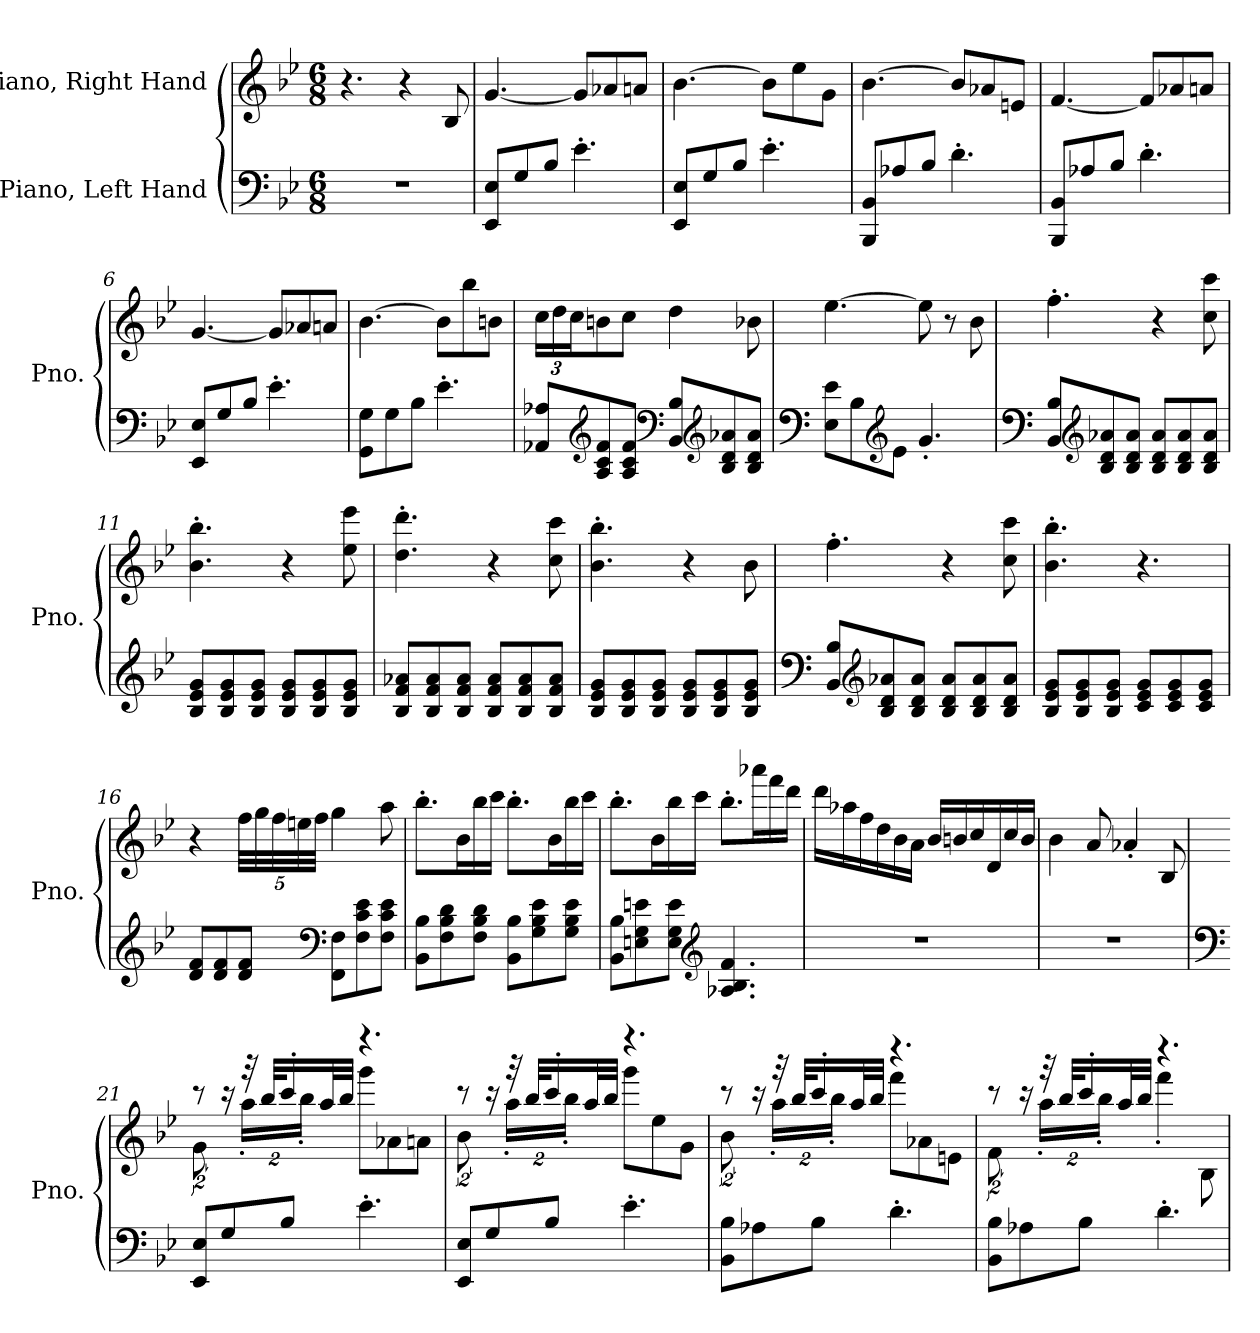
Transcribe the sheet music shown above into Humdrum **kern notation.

**kern	**kern
*part2	*part1
*staff2	*staff1
*I"Piano, Left Hand	*I"Piano, Right Hand
*I'Pno.	*I'Pno.
*clefF4	*clefG2
*k[b-e-]	*k[b-e-]
*M6/8	*M6/8
*MM50	*MM50
=1	=1
2.r	4.r
.	4r
.	8B-/
=2	=2
8EE-/ 8E-/L	[4.g/
8G/	.
8B-/J	.
4.e-'\	8g/L]
.	8a-X/
.	8an/J
=3	=3
8EE-/ 8E-/L	[4.b-\
8G/	.
8B-/J	.
4.e-'\	8b-\L]
.	8ee-\
.	8g\J
=4	=4
8BBB-/ 8BB-/L	[4.b-\
8A-X/	.
8B-/J	.
4.d'\	8b-/L]
.	8a-X/
.	8en/J
!!LO:LB:g=z
=5	=5
8BBB-/ 8BB-/L	[4.f/
8A-X/	.
8B-/J	.
4.d'\	8f/L]
.	8a-X/
.	8an/J
=6	=6
8EE-/ 8E-/L	[4.g/
8G/	.
8B-/J	.
4.e-'\	8g/L]
.	8a-X/
.	8an/J
=7	=7
8GG\ 8G\L	[4.b-\
8G\	.
8B-\J	.
4.e-'\	8b-\L]
.	8bb-\
.	8bn\J
=8	=8
*	*Xbrackettup
8AA-X/ 8A-X/L	24cc\LL
.	24dd\
.	24cc\J
*clefG2	*
8A-/ 8c/ 8f/	8bn\
8A-/ 8c/ 8f/J	8cc\J
*clefF4	*
8BB-/ 8B-/L	4dd\
*clefG2	*
8B-/ 8d/ 8a-X/	.
8B-/ 8d/ 8a-/J	8b-X\
!!LO:LB:g=z
=9	=9
*clefF4	*
8E-\ 8e-\L	[4.ee-\
8B-\	.
*clefG2	*
8e-\J	.
4.g'/	8ee-\]
.	8r
.	8b-\
=10	=10
*clefF4	*
8BB-/ 8B-/L	4.ff'\
*clefG2	*
8B-/ 8d/ 8a-X/	.
8B-/ 8d/ 8a-/J	.
8B-/ 8d/ 8a-/L	4r
8B-/ 8d/ 8a-/	.
8B-/ 8d/ 8a-/J	8cc\ 8ccc\
=11	=11
8B-/ 8e-/ 8g/L	4.b-\' 4.bb-\'
8B-/ 8e-/ 8g/	.
8B-/ 8e-/ 8g/J	.
8B-/ 8e-/ 8g/L	4r
8B-/ 8e-/ 8g/	.
8B-/ 8e-/ 8g/J	8ee-\ 8eee-\
=12	=12
8B-/ 8f/ 8a-X/L	4.dd\' 4.ddd\'
8B-/ 8f/ 8a-/	.
8B-/ 8f/ 8a-/J	.
8B-/ 8f/ 8a-/L	4r
8B-/ 8f/ 8a-/	.
8B-/ 8f/ 8a-/J	8cc\ 8ccc\
!!LO:LB:g=z
=13	=13
8B-/ 8e-/ 8g/L	4.b-\' 4.bb-\'
8B-/ 8e-/ 8g/	.
8B-/ 8e-/ 8g/J	.
8B-/ 8e-/ 8g/L	4r
8B-/ 8e-/ 8g/	.
8B-/ 8e-/ 8g/J	8b-\
=14	=14
*clefF4	*
8BB-/ 8B-/L	4.ff'\
*clefG2	*
8B-/ 8d/ 8a-X/	.
8B-/ 8d/ 8a-/J	.
8B-/ 8d/ 8a-/L	4r
8B-/ 8d/ 8a-/	.
8B-/ 8d/ 8a-/J	8cc\ 8ccc\
=15	=15
8B-/ 8e-/ 8g/L	4.b-\' 4.bb-\'
8B-/ 8e-/ 8g/	.
8B-/ 8e-/ 8g/J	.
8c/ 8e-/ 8g/L	4.r
8c/ 8e-/ 8g/	.
8c/ 8e-/ 8g/J	.
=16	=16
8d/ 8f/L	4r
8d/ 8f/	.
8d/ 8f/J	40ff\LLL
.	40gg\
.	40ff\
.	40een\
.	40ff\JJJ
*clefF4	*
8FF\ 8F\L	4gg\
8F\ 8c\ 8e-\	.
8F\ 8c\ 8e-\J	8aa\
!!LO:LB:g=z
=17	=17
8BB-\ 8B-\L	8.bb-'\L
8F\ 8B-\ 8d\	.
.	16b-\L
8F\ 8B-\ 8d\J	16bb-\
.	16ccc\JJ
8BB-\ 8B-\L	8.bb-'\L
8G\ 8B-\ 8e-\	.
.	16b-\L
8G\ 8B-\ 8e-\J	16bb-\
.	16ccc\JJ
=18	=18
8BB-\ 8B-\L	8.bb-'\L
8En\ 8G\ 8en\	.
.	16b-\L
8E\ 8G\ 8e\J	16bb-\
.	16ccc\JJ
*clefG2	*
4.A-X/ 4.B-/ 4.f/	8.bb-'\L
.	16aaa-X\L
.	16fff\
.	16ddd\JJ
=19	=19
2.r	16ddd\LL
.	16aa-X\
.	16ff\
.	16dd\
.	16b-\
.	16a\JJ
.	16b-/LL
.	16bn/
.	16cc/
.	16d/
.	16cc/
.	16b/JJ
!!LO:LB:g=z
=20	=20
2.r	4b-\
.	8a/
.	4a-X'/
.	8B-/
=21	=21
*clefF4	*
*	*^
*	*	*brackettup
8EE-/ 8E-/L	8r	16%3g\
8G/	16r	.
.	32r	32%3aa'\L
.	32bb-/KLL	.
8B-/J	16ccc'/	.
.	.	32%3bb-'\J
.	32aa/L	.
.	32bb-/JJJ	.
4.e-'\	4.r	8ggg\L
.	.	8a-X\
.	.	8an\J
=22	=22	=22
8EE-/ 8E-/L	8r	16%3b-\
8G/	16r	.
.	32r	32%3aa'\L
.	32bb-/KLL	.
8B-/J	16ccc'/	.
.	.	32%3bb-'\J
.	32aa/L	.
.	32bb-/JJJ	.
4.e-'\	4.r	8ggg\L
.	.	8ee-\
.	.	8g\J
!!LO:PB:g=z	!!
=23	=23	=23
8BB-\ 8B-\L	8r	16%3b-\
8A-X\	16r	.
.	32r	32%3aa'\L
.	32bb-/KLL	.
8B-\J	16ccc'/	.
.	.	32%3bb-'\J
.	32aa/L	.
.	32bb-/JJJ	.
4.d'\	4.r	8fff\L
.	.	8a-X\
.	.	8en\J
=24	=24	=24
8BB-\ 8B-\L	8r	16%3f\
8A-X\	16r	.
.	32r	32%3aa'\L
.	32bb-/KLL	.
8B-\J	16ccc'/	.
.	.	32%3bb-'\J
.	32aa/L	.
.	32bb-/JJJ	.
4.d'\	4.r	4fff'\
.	.	8B-\
*	*v	*v
=	=
*-	*-
